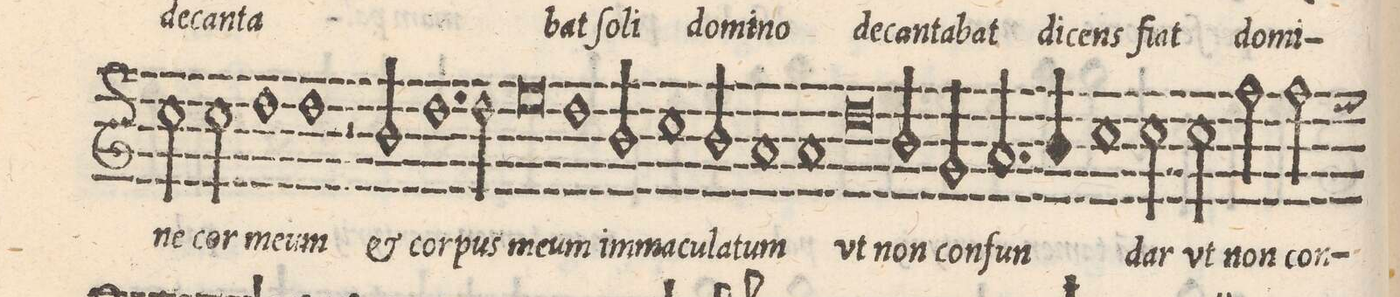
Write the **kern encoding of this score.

**kern	**text
*I"CANTVS	*
*clefG2	*
*k[]	*
*met(C|)	*
*M2/1	*
2cc\	-ne
2cc\	cor
1dd	me-
=46-	=46-
1dd	-um
2r	.
2b/	et
=47-	=47-
1.dd	cor-
2dd\	-pus
=48-	=48-
0ee	me-
1dd	-um
=49-	=49-
2b/	im-
1cc\	-ma-
2b/	-cu-
=50-	=50-
1a	-la-
1a	-tum
=51-	=51-
0dd	vt
=52-	=52-
2b/	non
2g/	con-
2.a/	-fun-
4b/	.
=53-	=53-
1cc	.
2cc\	-dar
2cc\	vt
=54-	=54-
2ff\	non
2ff\	con-
*custos:ee	*
*-	*-
